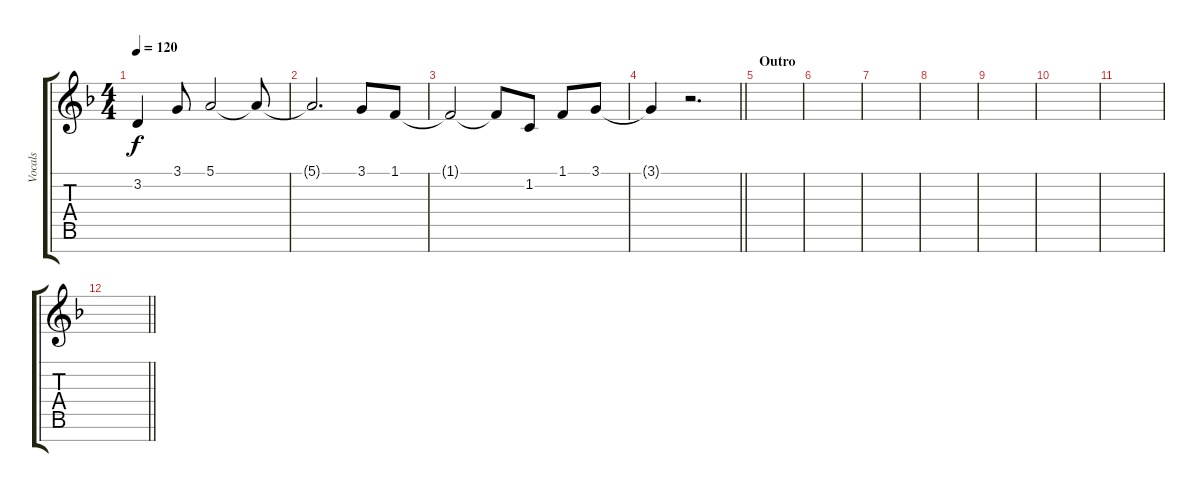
\track ("Vocals" "Vocals") {instrument flute}
\staff {score tabs}
\tuning (E4 B3 G3 D3 A2 E2 B1) {hide}
\ts (4 4)
\tempo 120
\clef g2
\ks f
3.2.4{dy f} 3.1.8 5.1.2 5.1{t}.8 |
5.1{t}.2{d} 3.1.8 1.1.8 |
1.1{t}.2 1.1{t}.8 1.2.8 1.1.8 3.1.8 |
\barLineRight lightlight
3.1{t}.4 r.2{d} |
\section ("" "Outro")
|
|
|
|
|
|
|
\barLineRight lightlight
